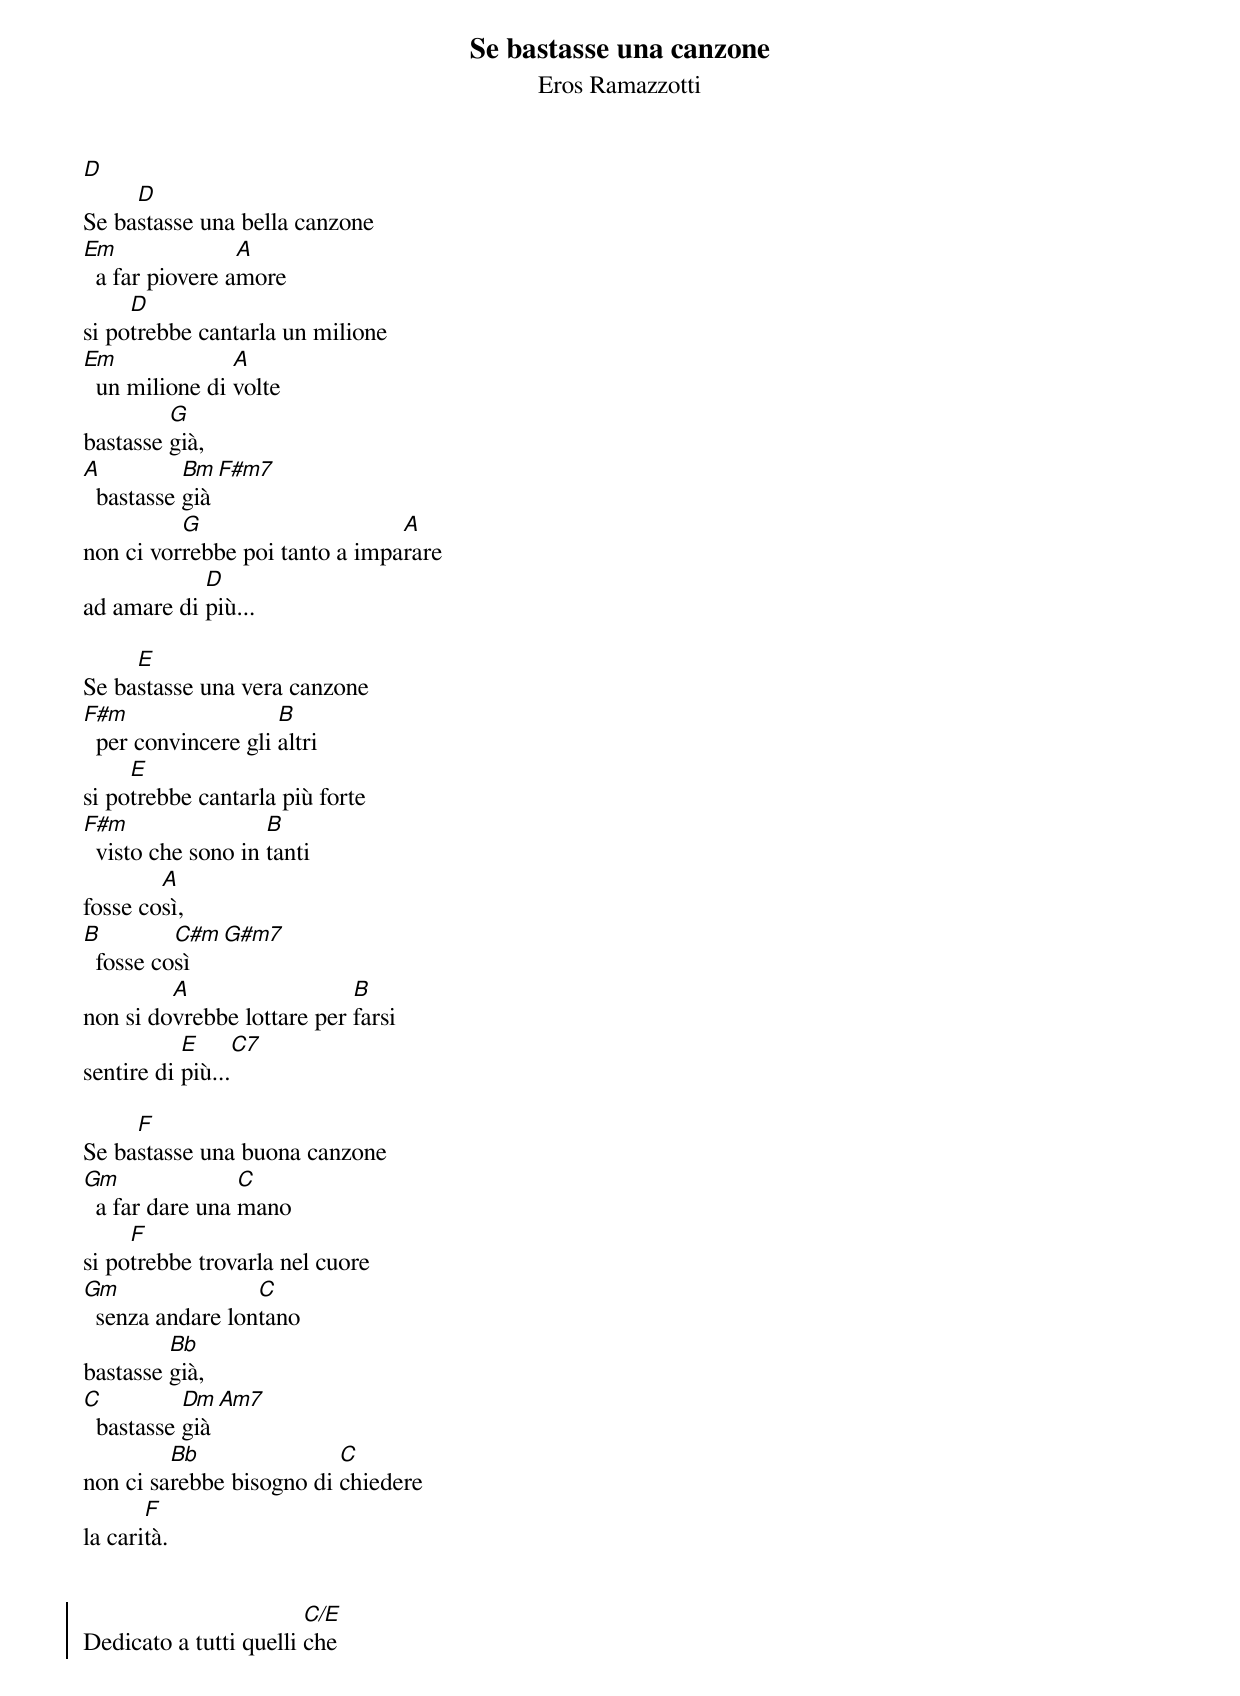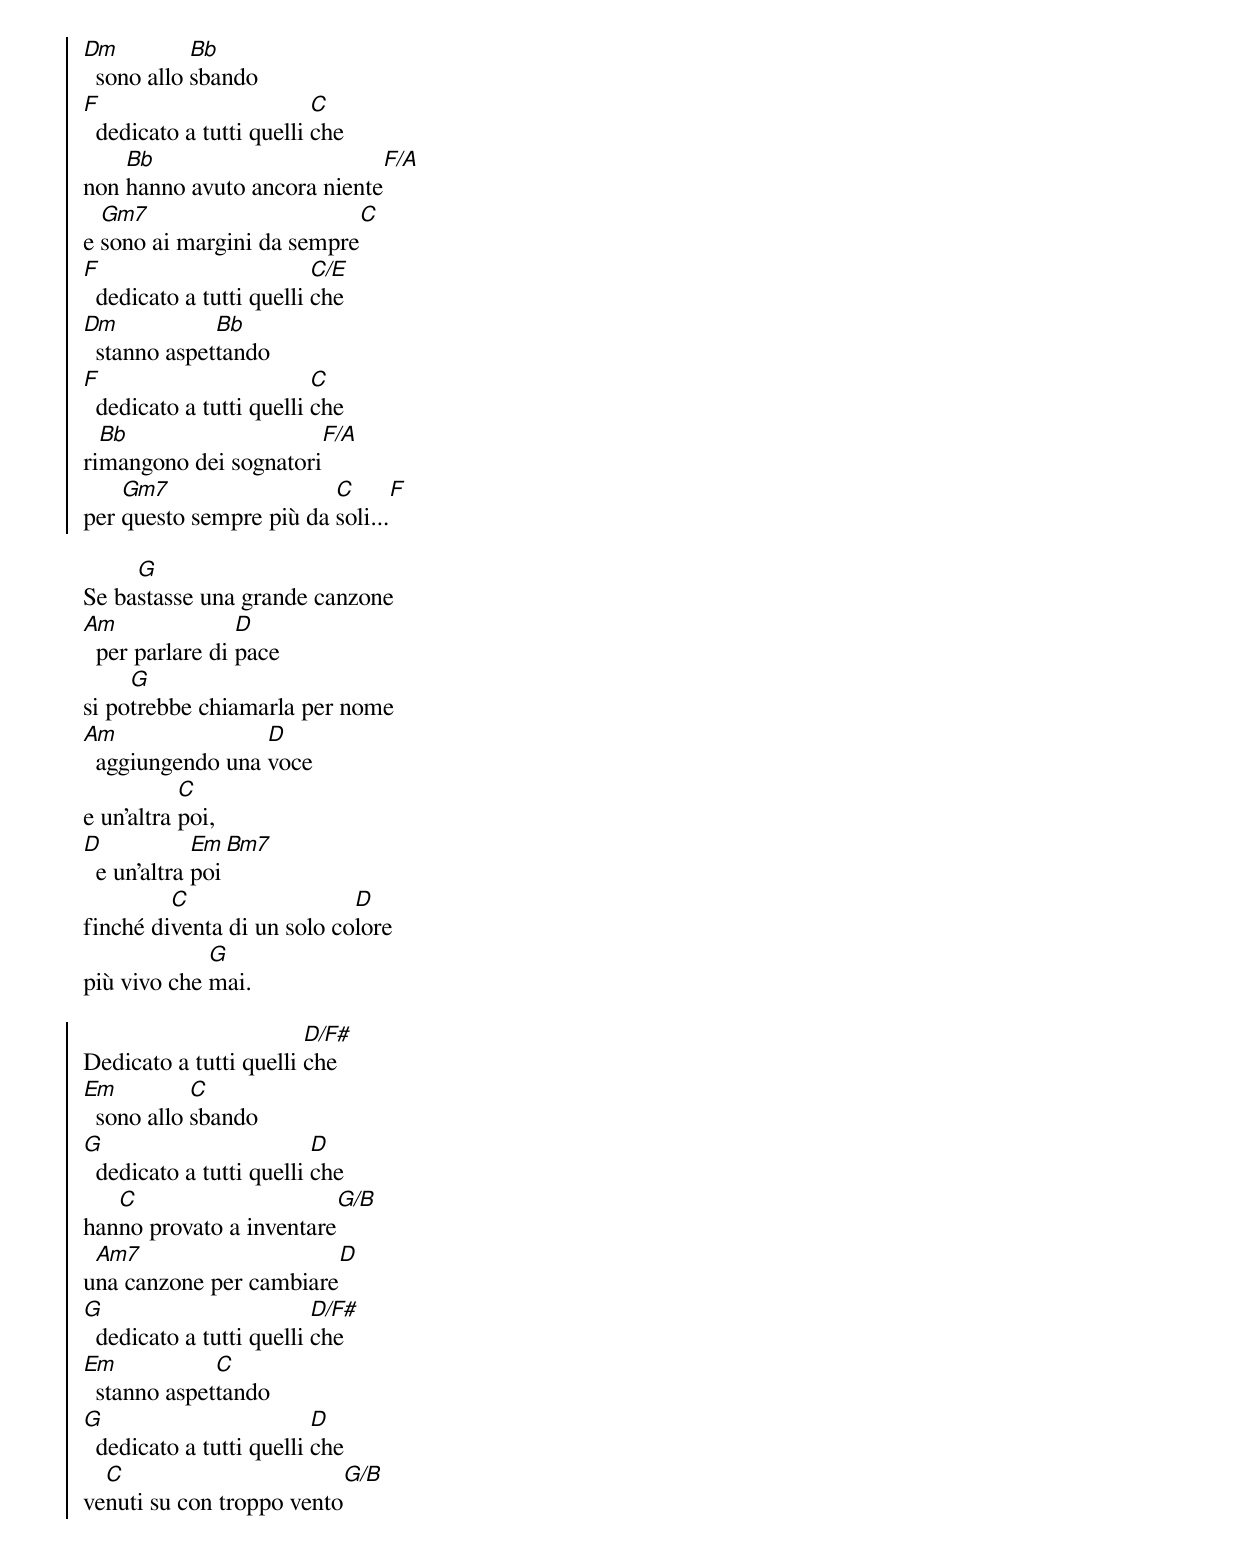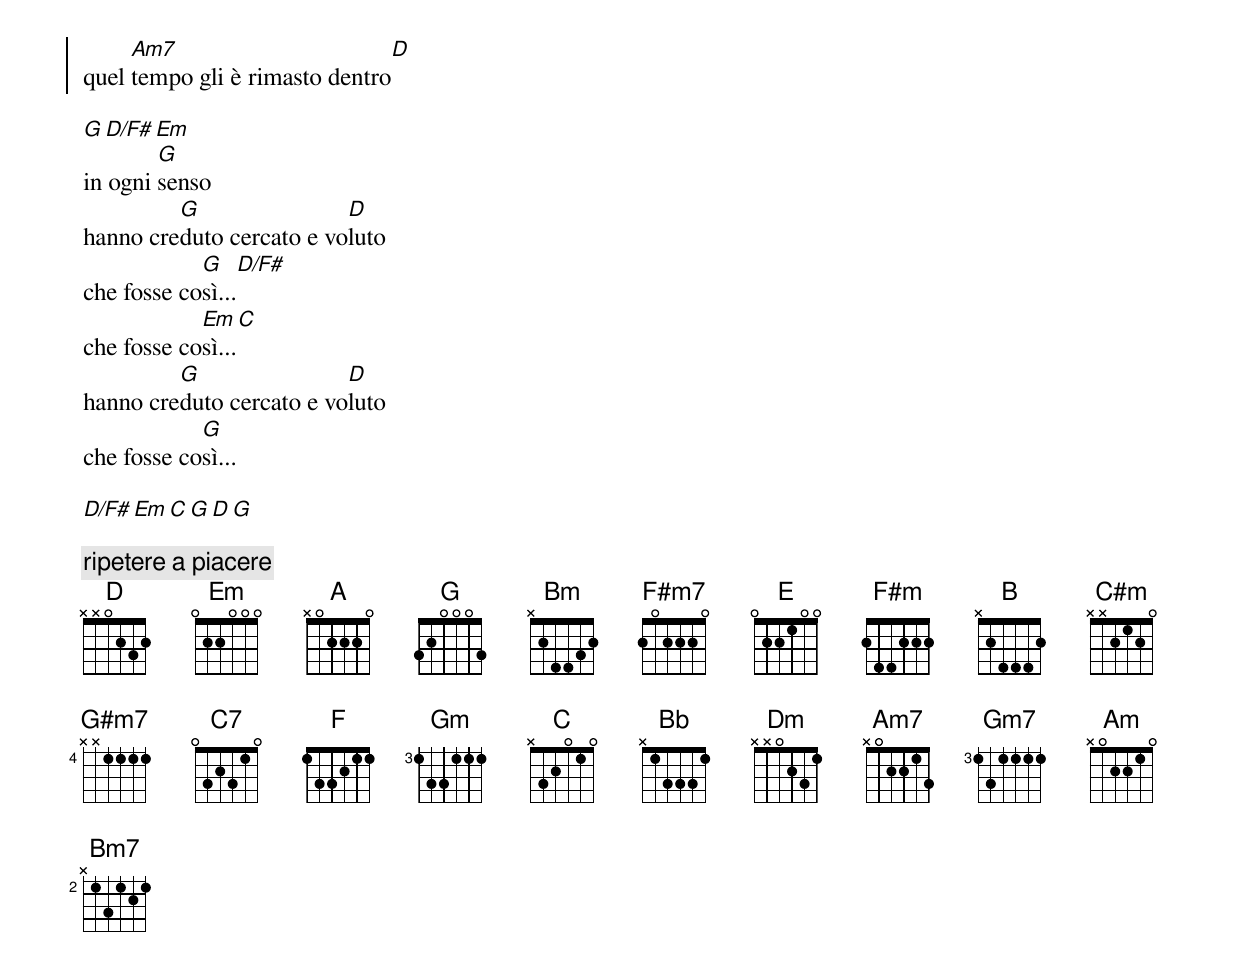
{title: Se bastasse una canzone}
{subtitle: Eros Ramazzotti}
[D]
Se ba[D]stasse una bella canzone
[Em]  a far piovere a[A]more
si po[D]trebbe cantarla un milione
[Em]  un milione di [A]volte
bastasse [G]già,
[A]  bastasse [Bm]già[F#m7]
non ci vor[G]rebbe poi tanto a impa[A]rare
ad amare di [D]più...

Se ba[E]stasse una vera canzone
[F#m]  per convincere gli [B]altri
si po[E]trebbe cantarla più forte
[F#m]  visto che sono in [B]tanti
fosse co[A]sì,
[B]  fosse co[C#m]sì[G#m7]
non si do[A]vrebbe lottare per [B]farsi
sentire di [E]più...[C7]

Se ba[F]stasse una buona canzone
[Gm]  a far dare una [C]mano
si po[F]trebbe trovarla nel cuore
[Gm]  senza andare lon[C]tano
bastasse [Bb]già,
[C]  bastasse [Dm]già[Am7]
non ci sa[Bb]rebbe bisogno di [C]chiedere
la cari[F]tà.


{soc}
Dedicato a tutti quelli [C/E]che
[Dm]  sono allo [Bb]sbando
[F]  dedicato a tutti quelli [C]che
non [Bb]hanno avuto ancora niente[F/A]
e [Gm7]sono ai margini da sempre[C]
[F]  dedicato a tutti quelli [C/E]che
[Dm]  stanno aspet[Bb]tando
[F]  dedicato a tutti quelli [C]che
ri[Bb]mangono dei sognatori[F/A]
per [Gm7]questo sempre più da [C]soli...[F]
{eoc}

Se ba[G]stasse una grande canzone
[Am]  per parlare di [D]pace
si po[G]trebbe chiamarla per nome
[Am]  aggiungendo una [D]voce
e un'altra [C]poi,
[D]  e un'altra [Em]poi[Bm7]
finché di[C]venta di un solo co[D]lore
più vivo che [G]mai.

{soc}
Dedicato a tutti quelli [D/F#]che
[Em]  sono allo [C]sbando
[G]  dedicato a tutti quelli [D]che
han[C]no provato a inventare[G/B]
u[Am7]na canzone per cambiare[D]
[G]  dedicato a tutti quelli [D/F#]che
[Em]  stanno aspet[C]tando
[G]  dedicato a tutti quelli [D]che
ve[C]nuti su con troppo vento[G/B]
quel [Am7]tempo gli è rimasto dentro[D]
{eoc}

[G][D/F#][Em]
in ogni [G]senso
hanno cre[G]duto cercato e vo[D]luto
che fosse co[G]sì...[D/F#]
che fosse co[Em]sì...[C]
hanno cre[G]duto cercato e vo[D]luto
che fosse co[G]sì...

[D/F#][Em][C][G][D][G]

{c: ripetere a piacere}
